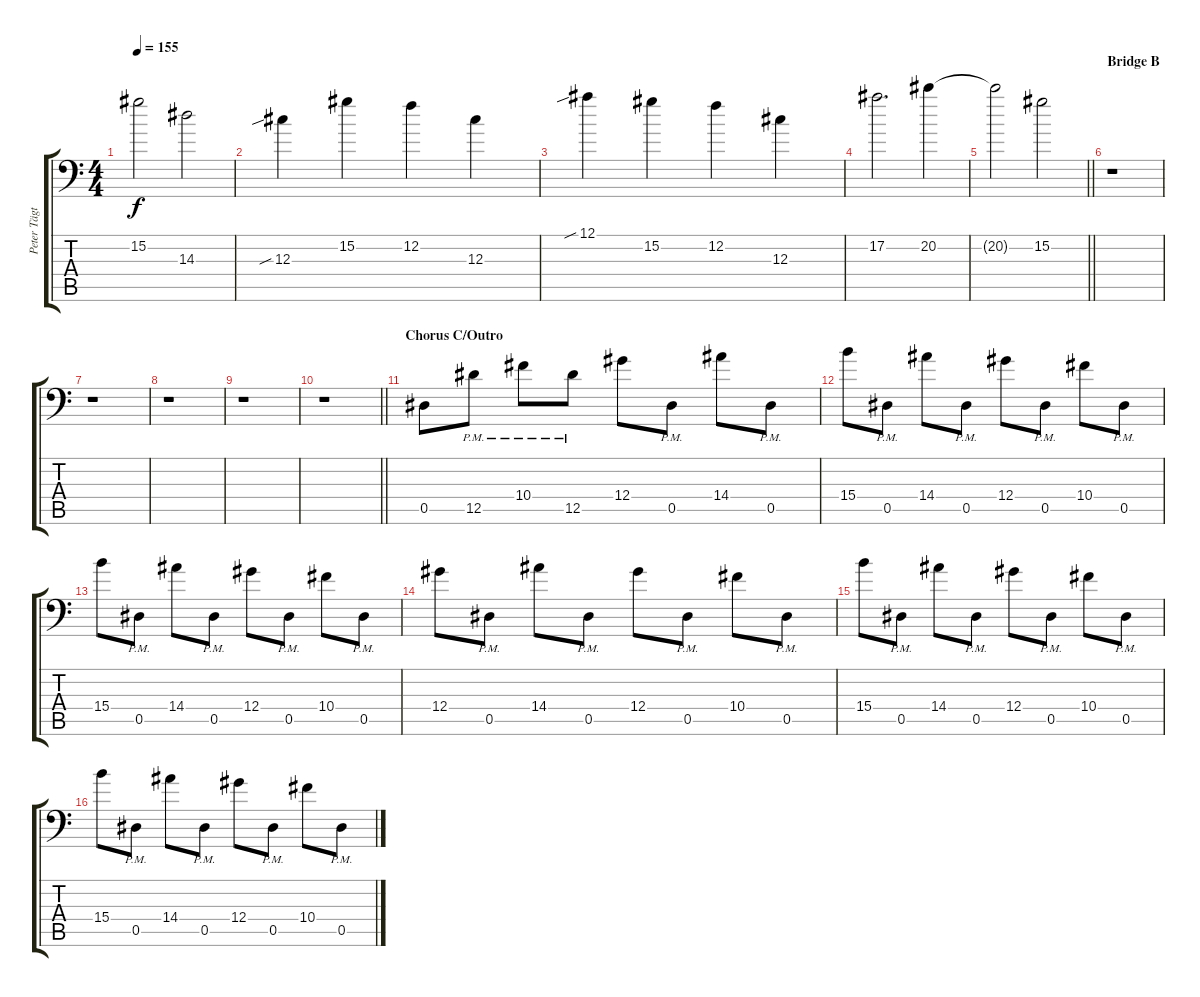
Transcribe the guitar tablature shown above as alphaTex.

\track ("Peter Tägtgren (Lead 2)" "Peter Tägt") {instrument overdrivenguitar}
\staff {score tabs}
\tuning (Bb3 F3 Db3 Ab2 Eb2 Bb1) {hide}
\ts (4 4)
\tempo 155
\clef f4
\ks c
15.2{t}.2{dy f} 14.3.2 |
12.3{sib}.4 15.2.4 12.2.4 12.3.4 |
12.1{sib}.4 15.2.4 12.2.4 12.3.4 |
17.2.2{d} 20.2.4 |
\barLineRight lightlight
20.2{t}.2 15.2.2 |
\section ("" "Bridge B")
r.1 |
r.1 |
r.1 |
r.1 |
\barLineRight lightlight
r.1 |
\section ("" "Chorus C/Outro")
0.5.8 12.5{pm}.8 10.4{pm}.8 12.5{pm}.8 12.4.8 0.5{pm}.8 14.4.8 0.5{pm}.8 |
15.4.8 0.5{pm}.8 14.4.8 0.5{pm}.8 12.4.8 0.5{pm}.8 10.4.8 0.5{pm}.8 |
15.4.8 0.5{pm}.8 14.4.8 0.5{pm}.8 12.4.8 0.5{pm}.8 10.4.8 0.5{pm}.8 |
12.4.8 0.5{pm}.8 14.4.8 0.5{pm}.8 12.4.8 0.5{pm}.8 10.4.8 0.5{pm}.8 |
15.4.8 0.5{pm}.8 14.4.8 0.5{pm}.8 12.4.8 0.5{pm}.8 10.4.8 0.5{pm}.8 |
15.4.8 0.5{pm}.8 14.4.8 0.5{pm}.8 12.4.8 0.5{pm}.8 10.4.8 0.5{pm}.8
